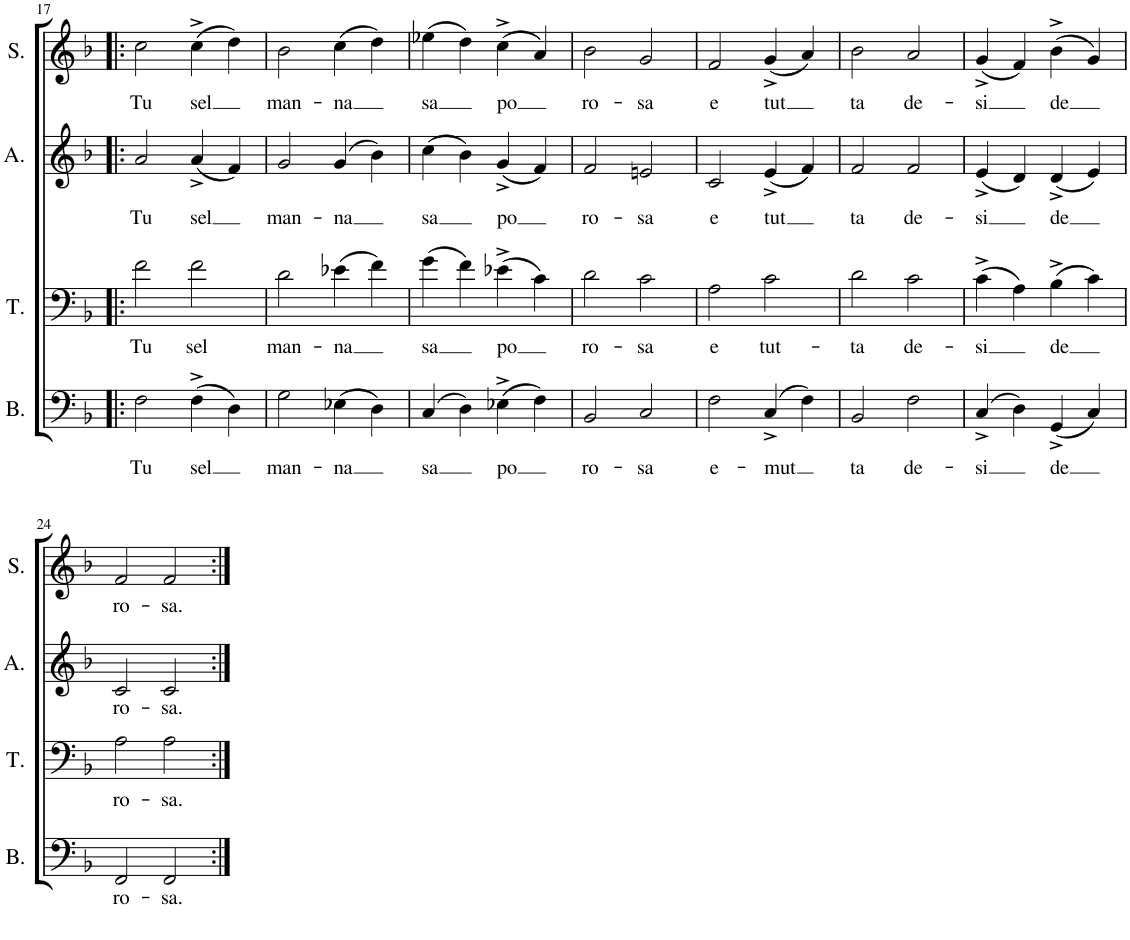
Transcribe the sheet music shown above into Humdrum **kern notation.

**kern	**text	**kern	**text	**kern	**text	**kern	**text
*part4	*part4	*part3	*part3	*part2	*part2	*part1	*part1
*staff4	*staff4	*staff3	*staff3	*staff2	*staff2	*staff1	*staff1
*I"Basse	*	*I"Ténor	*	*I"Alto	*	*I"Soprane	*
*I'B.	*	*I'T.	*	*I'A.	*	*I'S.	*
!!LO:PB:g=z
*clefF4	*	*clefF4	*	*clefG2	*	*clefG2	*
*k[b-]	*	*k[b-]	*	*k[b-]	*	*k[b-]	*
*M2/2	*	*M2/2	*	*M2/2	*	*M2/2	*
*met(c|)	*	*met(c|)	*	*met(c|)	*	*met(c|)	*
=17!|:	=17!|:	=17!|:	=17!|:	=17!|:	=17!|:	=17!|:	=17!|:
!	!LO:LY:b	!	!LO:LY:b	!	!LO:LY:b	!	!LO:LY:b
2F\	Tu	2f\	Tu	2a/	Tu	2cc\	Tu
!	!LO:LY:b	!	!LO:LY:b	!	!LO:LY:b	!	!LO:LY:b
(4F^\	sel	2f\	sel	(4a^/	sel	(4cc^\	sel
4D\)	.	.	.	4f/)	.	4dd\)	.
=18	=18	=18	=18	=18	=18	=18	=18
!	!LO:LY:b	!	!LO:LY:b	!	!LO:LY:b	!	!LO:LY:b
2G\	man-	2d\	man-	2g/	man-	2b-\	man-
!	!LO:LY:b	!	!LO:LY:b	!	!LO:LY:b	!	!LO:LY:b
(4E-X\	-na	(4e-X\	-na	(4g/	-na	(4cc\	-na
4D\)	.	4f\)	.	4b-\)	.	4dd\)	.
=19	=19	=19	=19	=19	=19	=19	=19
!	!LO:LY:b	!	!LO:LY:b	!	!LO:LY:b	!	!LO:LY:b
(4C/	sa	(4g\	sa	(4cc\	sa	(4ee-X\	sa
4D\)	.	4f\)	.	4b-\)	.	4dd\)	.
!	!LO:LY:b	!	!LO:LY:b	!	!LO:LY:b	!	!LO:LY:b
(4E-X^\	po	(4e-X^\	po	(4g^/	po	(4cc^\	po
4F\)	.	4c\)	.	4f/)	.	4a/)	.
=20	=20	=20	=20	=20	=20	=20	=20
!	!LO:LY:b	!	!LO:LY:b	!	!LO:LY:b	!	!LO:LY:b
2BB-/	ro-	2d\	ro-	2f/	ro-	2b-\	ro-
!	!LO:LY:b	!	!LO:LY:b	!	!LO:LY:b	!	!LO:LY:b
2C/	-sa	2c\	-sa	2en/	-sa	2g/	-sa
=21	=21	=21	=21	=21	=21	=21	=21
!	!LO:LY:b	!	!LO:LY:b	!	!LO:LY:b	!	!LO:LY:b
2F\	e-	2A\	e	2c/	e	2f/	e
!	!LO:LY:b	!	!LO:LY:b	!	!LO:LY:b	!	!LO:LY:b
(4C^/	-mut	2c\	tut-	(4e^/	tut	(4g^/	tut
4F\)	.	.	.	4f/)	.	4a/)	.
=22	=22	=22	=22	=22	=22	=22	=22
!	!LO:LY:b	!	!LO:LY:b	!	!LO:LY:b	!	!LO:LY:b
2BB-/	ta	2d\	-ta	2f/	ta	2b-\	ta
!	!LO:LY:b	!	!LO:LY:b	!	!LO:LY:b	!	!LO:LY:b
2F\	de-	2c\	de-	2f/	de-	2a/	de-
=23	=23	=23	=23	=23	=23	=23	=23
!	!LO:LY:b	!	!LO:LY:b	!	!LO:LY:b	!	!LO:LY:b
(4C^/	-si	(4c^\	-si	(4e^/	-si	(4g^/	-si
4D\)	.	4A\)	.	4d/)	.	4f/)	.
!	!LO:LY:b	!	!LO:LY:b	!	!LO:LY:b	!	!LO:LY:b
(4GG^/	de	(4B-^\	de	(4d^/	de	(4b-^\	de
4C/)	.	4c\)	.	4e/)	.	4g/)	.
!!LO:LB:g=z
=24	=24	=24	=24	=24	=24	=24	=24
!	!LO:LY:b	!	!LO:LY:b	!	!LO:LY:b	!	!LO:LY:b
2FF/	ro-	2A\	ro-	2c/	ro-	2f/	ro-
!	!LO:LY:b	!	!LO:LY:b	!	!LO:LY:b	!	!LO:LY:b
2FF/	-sa.	2A\	-sa.	2c/	-sa.	2f/	-sa.
=:|!	=:|!	=:|!	=:|!	=:|!	=:|!	=:|!	=:|!
*-	*-	*-	*-	*-	*-	*-	*-
